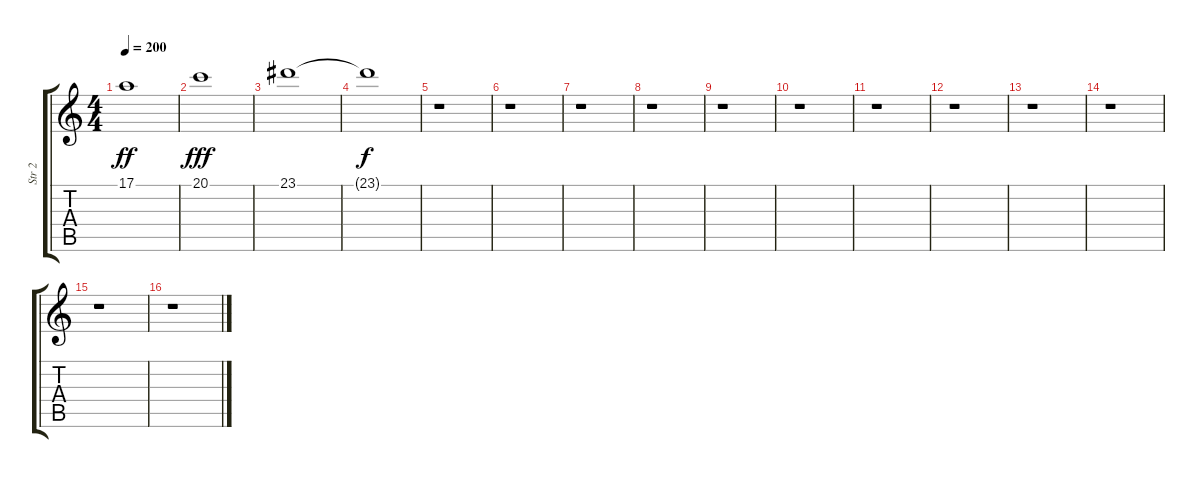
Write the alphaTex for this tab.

\track ("Str 2" "Str 2") {instrument stringensemble1}
\staff {score tabs}
\tuning (E4 B3 G3 D3 A2 E2) {hide}
\ts (4 4)
\tempo 200
\clef g2
\ks c
17.1.1{dy ff} |
20.1.1{dy fff} |
23.1.1 |
23.1{t}.1{dy f} |
r.1 |
r.1 |
r.1 |
r.1 |
r.1 |
r.1 |
r.1 |
r.1 |
r.1 |
r.1 |
r.1 |
r.1
